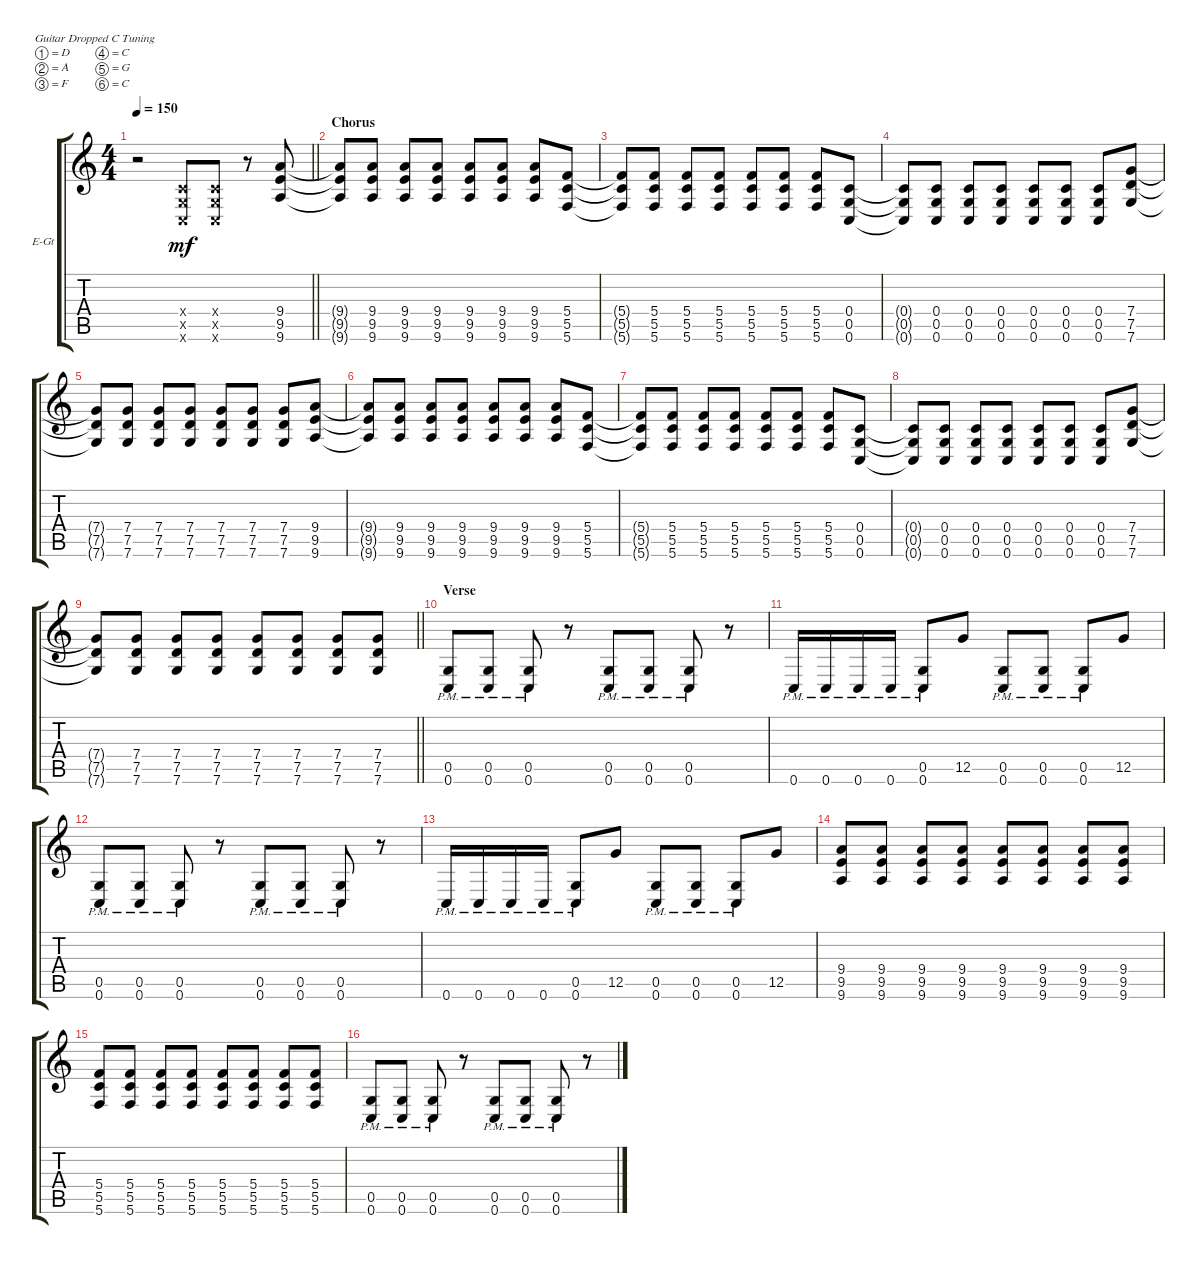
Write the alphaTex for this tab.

\defaultSystemsLayout 4
\bracketExtendMode groupsimilarinstruments
\firstSystemTrackNameOrientation horizontal
\otherSystemsTrackNameOrientation horizontal
\track ("Guitar 2" "E-Gt") {instrument overdrivenguitar}
\staff {score tabs}
\tuning (D4 A3 F3 C3 G2 C2)
\ts (4 4)
\tempo 150
\clef g2
\barLineRight lightlight
\ks c
r.2{dy mf} (0.6{x} 0.5{x} 0.4{x}).8 (0.6{x} 0.5{x} 0.4{x}).8 r.8 (9.6 9.5 9.4).8 |
\section ("" "Chorus")
(9.4{t} 9.5{t} 9.6{t}).8 (9.4 9.5 9.6).8 (9.4 9.5 9.6).8 (9.4 9.5 9.6).8 (9.4 9.5 9.6).8 (9.4 9.5 9.6).8 (9.4 9.6 9.5).8 (5.6 5.5 5.4).8 |
(5.6{t} 5.5{t} 5.4{t}).8 (5.6 5.5 5.4).8 (5.6 5.5 5.4).8 (5.6 5.5 5.4).8 (5.6 5.5 5.4).8 (5.6 5.5 5.4).8 (5.6 5.5 5.4).8 (0.6 0.5 0.4).8 |
(0.6{t} 0.5{t} 0.4{t}).8 (0.6 0.5 0.4).8 (0.6 0.5 0.4).8 (0.6 0.5 0.4).8 (0.6 0.5 0.4).8 (0.6 0.5 0.4).8 (0.6 0.5 0.4).8 (7.6 7.5 7.4).8 |
(7.6{t} 7.5{t} 7.4{t}).8 (7.6 7.5 7.4).8 (7.6 7.5 7.4).8 (7.6 7.5 7.4).8 (7.6 7.5 7.4).8 (7.6 7.5 7.4).8 (7.6 7.5 7.4).8 (9.6 9.5 9.4).8 |
(9.4{t} 9.5{t} 9.6{t}).8 (9.4 9.5 9.6).8 (9.4 9.5 9.6).8 (9.4 9.5 9.6).8 (9.4 9.5 9.6).8 (9.4 9.5 9.6).8 (9.4 9.6 9.5).8 (5.6 5.5 5.4).8 |
(5.6{t} 5.5{t} 5.4{t}).8 (5.6 5.5 5.4).8 (5.6 5.5 5.4).8 (5.6 5.5 5.4).8 (5.6 5.5 5.4).8 (5.6 5.5 5.4).8 (5.6 5.5 5.4).8 (0.6 0.5 0.4).8 |
(0.6{t} 0.5{t} 0.4{t}).8 (0.6 0.5 0.4).8 (0.6 0.5 0.4).8 (0.6 0.5 0.4).8 (0.6 0.5 0.4).8 (0.6 0.5 0.4).8 (0.6 0.5 0.4).8 (7.6 7.5 7.4).8 |
\barLineRight lightlight
(7.6{t} 7.5{t} 7.4{t}).8 (7.6 7.5 7.4).8 (7.6 7.5 7.4).8 (7.6 7.5 7.4).8 (7.6 7.5 7.4).8 (7.6 7.5 7.4).8 (7.6 7.5 7.4).8 (7.6 7.5 7.4).8 |
\section ("" "Verse")
(0.6{pm} 0.5{pm}).8 (0.6{pm} 0.5{pm}).8 (0.6{pm} 0.5{pm}).8 r.8 (0.6{pm} 0.5{pm}).8 (0.6{pm} 0.5{pm}).8 (0.6{pm} 0.5{pm}).8 r.8 |
0.6{pm}.16 0.6{pm}.16 0.6{pm}.16 0.6{pm}.16 (0.6{pm} 0.5{pm}).8 12.5.8 (0.6{pm} 0.5{pm}).8 (0.6{pm} 0.5{pm}).8 (0.6{pm} 0.5{pm}).8 12.5.8 |
(0.6{pm} 0.5{pm}).8 (0.6{pm} 0.5{pm}).8 (0.6{pm} 0.5{pm}).8 r.8 (0.6{pm} 0.5{pm}).8 (0.6{pm} 0.5{pm}).8 (0.6{pm} 0.5{pm}).8 r.8 |
0.6{pm}.16 0.6{pm}.16 0.6{pm}.16 0.6{pm}.16 (0.6{pm} 0.5{pm}).8 12.5.8 (0.6{pm} 0.5{pm}).8 (0.6{pm} 0.5{pm}).8 (0.6{pm} 0.5{pm}).8 12.5.8 |
(9.6 9.5 9.4).8 (9.6 9.5 9.4).8 (9.6 9.5 9.4).8 (9.6 9.5 9.4).8 (9.6 9.5 9.4).8 (9.6 9.5 9.4).8 (9.6 9.5 9.4).8 (9.6 9.5 9.4).8 |
(5.6 5.5 5.4).8 (5.6 5.5 5.4).8 (5.6 5.5 5.4).8 (5.6 5.5 5.4).8 (5.6 5.5 5.4).8 (5.6 5.5 5.4).8 (5.6 5.5 5.4).8 (5.6 5.5 5.4).8 |
(0.6{pm} 0.5{pm}).8 (0.6{pm} 0.5{pm}).8 (0.6{pm} 0.5{pm}).8 r.8 (0.6{pm} 0.5{pm}).8 (0.6{pm} 0.5{pm}).8 (0.6{pm} 0.5{pm}).8 r.8
